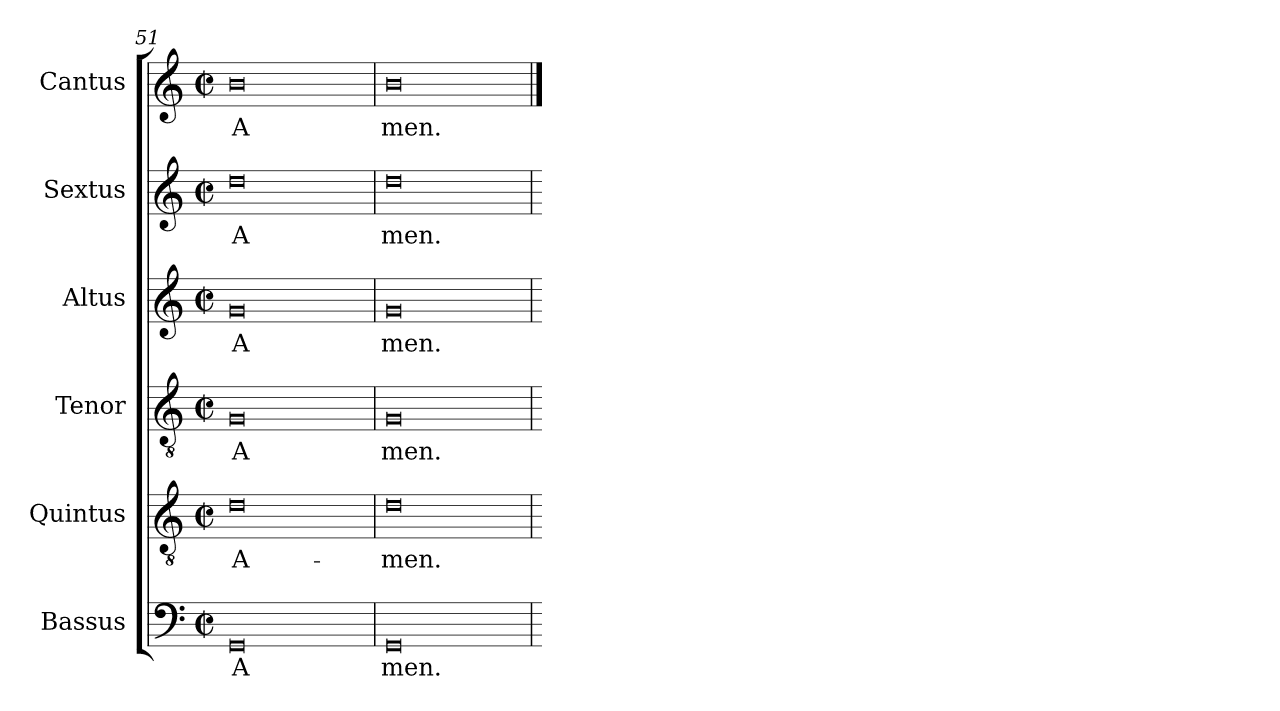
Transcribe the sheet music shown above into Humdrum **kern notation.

**kern	**text	**kern	**text	**kern	**text	**kern	**text	**kern	**text	**kern	**text
*part6	*part6	*part5	*part5	*part4	*part4	*part3	*part3	*part2	*part2	*part1	*part1
*staff6	*staff6	*staff5	*staff5	*staff4	*staff4	*staff3	*staff3	*staff2	*staff2	*staff1	*staff1
*I"Bassus	*	*I"Quintus	*	*I"Tenor	*	*I"Altus	*	*I"Sextus	*	*I"Cantus	*
*clefF4	*	*clefGv2	*	*clefGv2	*	*clefG2	*	*clefG2	*	*clefG2	*
*M2/2	*	*M2/2	*	*M2/2	*	*M2/2	*	*M2/2	*	*M2/2	*
*met(c|)	*	*met(c|)	*	*met(c|)	*	*met(c|)	*	*met(c|)	*	*met(c|)	*
=51	=51	=51	=51	=51	=51	=51	=51	=51	=51	=51	=51
!	!LO:LY:b:cj	!	!LO:LY:b:cj	!	!LO:LY:b:cj	!	!LO:LY:b:cj	!	!LO:LY:b:cj	!	!LO:LY:b:cj
0GG	A	0d	A-	0G	A	0g	A	0dd	A	0b	A
=52	=52	=52	=52	=52	=52	=52	=52	=52	=52	=52	=52
!	!LO:LY:b:cj	!	!LO:LY:b:cj	!	!LO:LY:b:cj	!	!LO:LY:b:cj	!	!LO:LY:b:cj	!	!LO:LY:b:cj
0GG	men.	0d	-men.	0G	men.	0g	men.	0dd	men.	0b	men.
=	==	=	==	=	==	=	==	=	==	==	==
*-	*-	*-	*-	*-	*-	*-	*-	*-	*-	*-	*-
